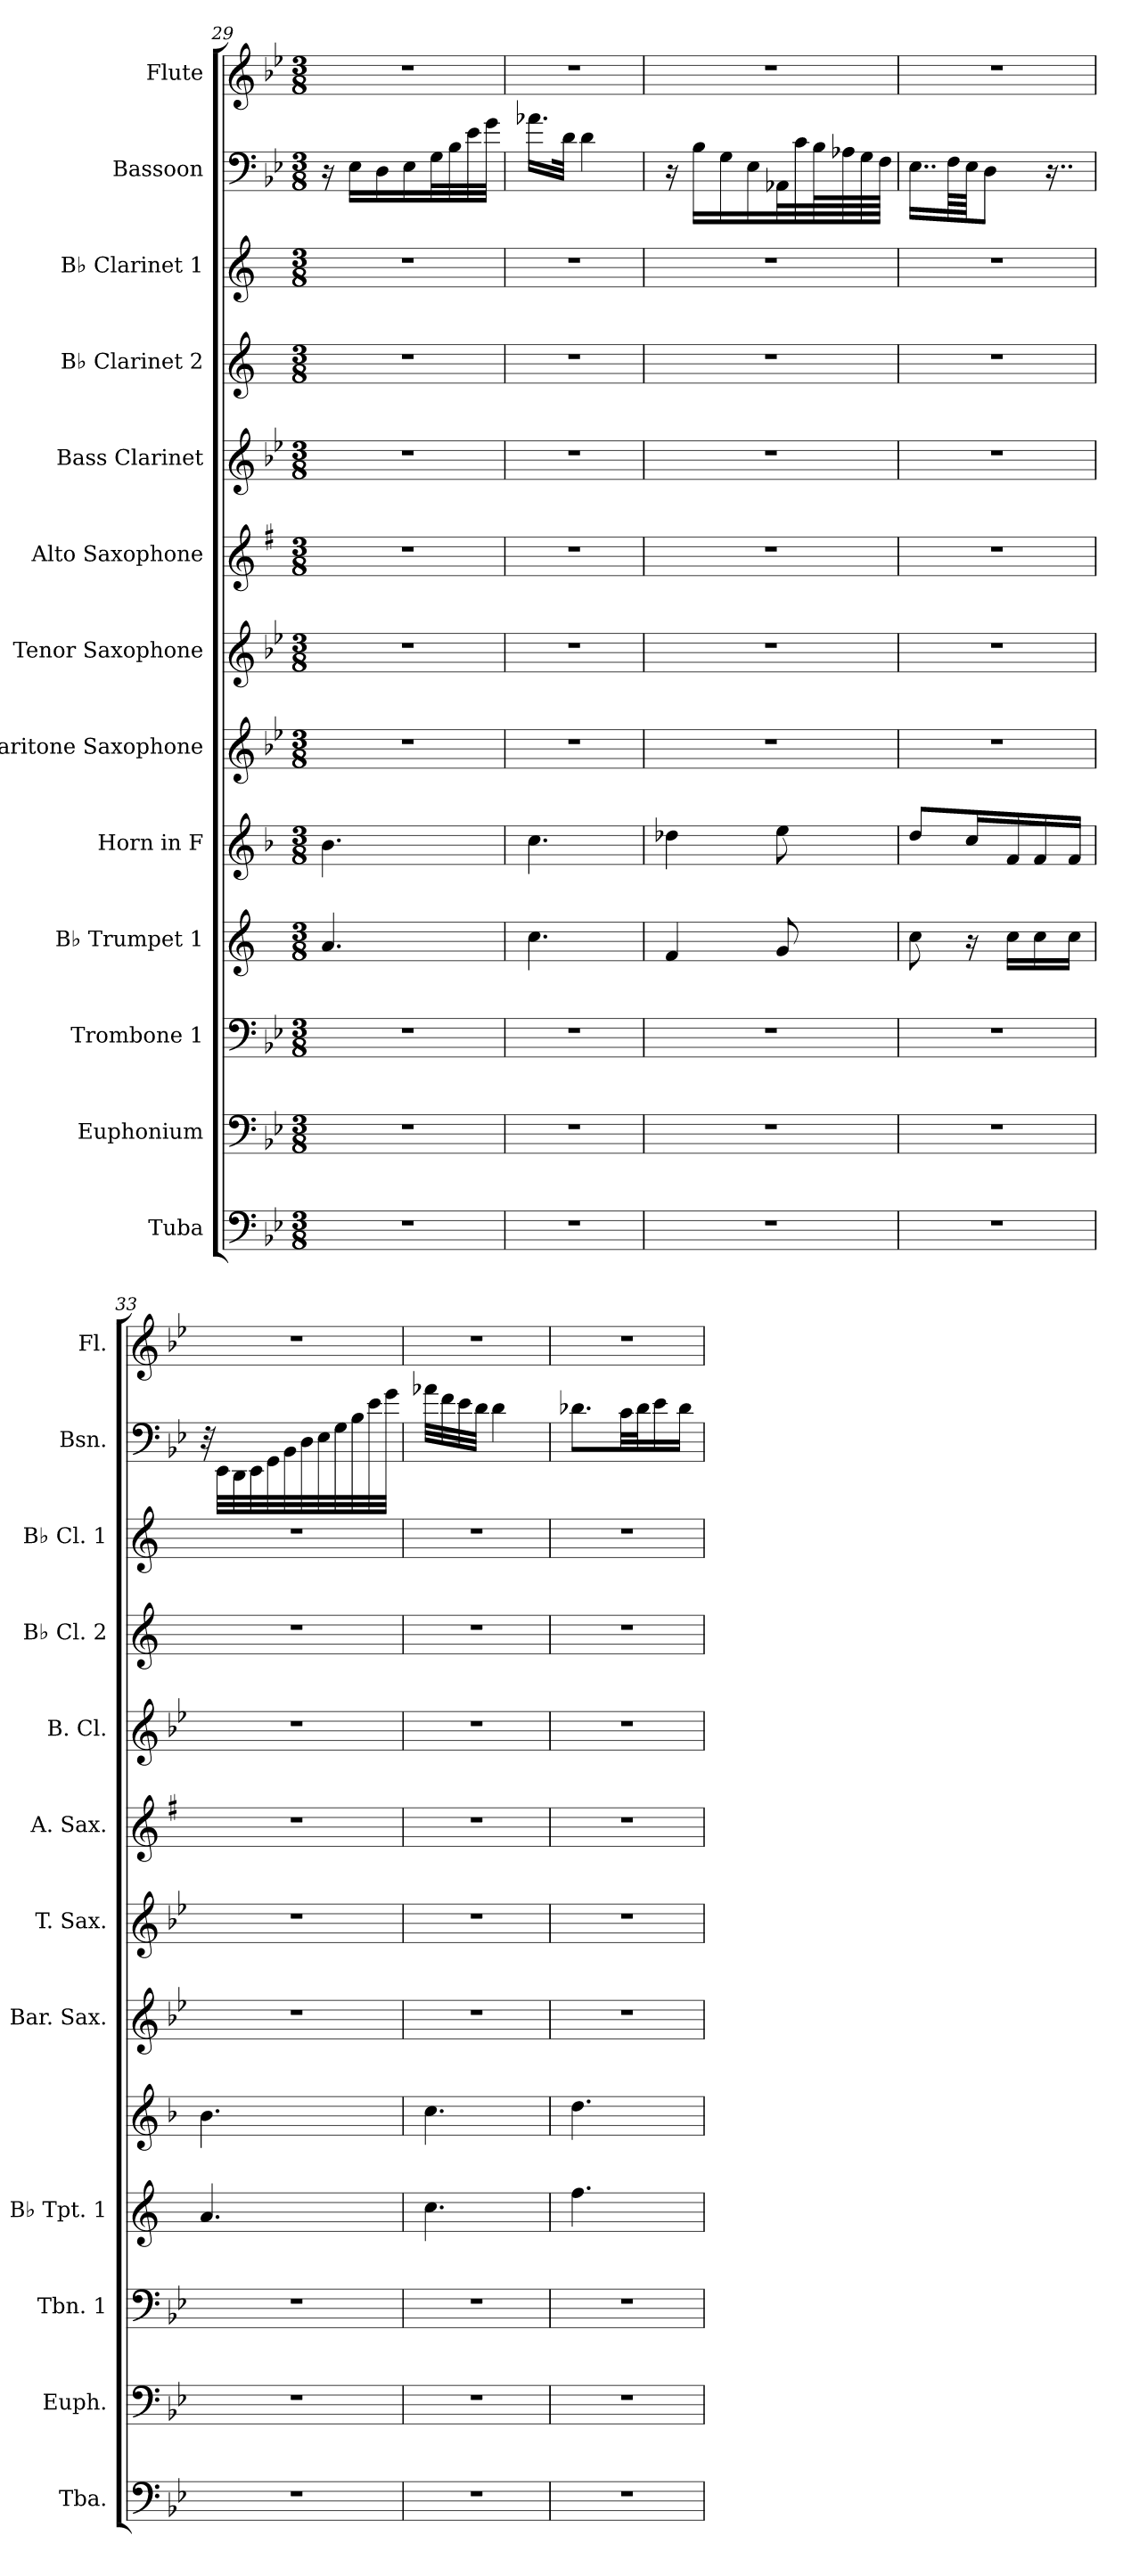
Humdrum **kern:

**kern	**kern	**kern	**kern	**kern	**kern	**kern	**kern	**kern	**kern	**kern	**kern	**kern
*part13	*part12	*part11	*part10	*part9	*part8	*part7	*part6	*part5	*part4	*part3	*part2	*part1
*staff13	*staff12	*staff11	*staff10	*staff9	*staff8	*staff7	*staff6	*staff5	*staff4	*staff3	*staff2	*staff1
*I"Tuba	*I"Euphonium	*I"Trombone 1	*I"B♭ Trumpet 1	*I"Horn in F	*I"Baritone Saxophone	*I"Tenor Saxophone	*I"Alto Saxophone	*I"Bass Clarinet	*I"B♭ Clarinet 2	*I"B♭ Clarinet 1	*I"Bassoon	*I"Flute
*I'Tba.	*I'Euph.	*I'Tbn. 1	*I'B♭ Tpt. 1	*	*I'Bar. Sax.	*I'T. Sax.	*I'A. Sax.	*I'B. Cl.	*I'B♭ Cl. 2	*I'B♭ Cl. 1	*I'Bsn.	*I'Fl.
*clefF4	*clefF4	*clefF4	*clefG2	*clefG2	*clefG2	*clefG2	*clefG2	*clefG2	*clefG2	*clefG2	*clefF4	*clefG2
*	*	*	*ITrd1c2	*ITrd4c7	*ITrd12c21	*ITrd8c14	*ITrd5c9	*ITrd8c14	*ITrd1c2	*ITrd1c2	*	*
*k[b-e-]	*k[b-e-]	*k[b-e-]	*k[b-e-]	*k[b-e-]	*k[b-e-]	*k[b-e-]	*k[b-e-]	*k[b-e-]	*k[b-e-]	*k[b-e-]	*k[b-e-]	*k[b-e-]
*M3/8	*M3/8	*M3/8	*M3/8	*M3/8	*M3/8	*M3/8	*M3/8	*M3/8	*M3/8	*M3/8	*M3/8	*M3/8
=29	=29	=29	=29	=29	=29	=29	=29	=29	=29	=29	=29	=29
4.r	4.r	4.r	4.g/	4.e-\	4.r	4.r	4.r	4.r	4.r	4.r	16r	4.r
.	.	.	.	.	.	.	.	.	.	.	16E-\LL	.
.	.	.	.	.	.	.	.	.	.	.	16D\	.
.	.	.	.	.	.	.	.	.	.	.	16E-\	.
.	.	.	.	.	.	.	.	.	.	.	32G\L	.
.	.	.	.	.	.	.	.	.	.	.	32B-\	.
.	.	.	.	.	.	.	.	.	.	.	32e-\	.
.	.	.	.	.	.	.	.	.	.	.	32g\JJJ	.
=30	=30	=30	=30	=30	=30	=30	=30	=30	=30	=30	=30	=30
4.r	4.r	4.r	4.b-\	4.f\	4.r	4.r	4.r	4.r	4.r	4.r	16.a-X\LL	4.r
.	.	.	.	.	.	.	.	.	.	.	32d\JJk	.
.	.	.	.	.	.	.	.	.	.	.	4d\	.
!!LO:PB:g=z
=31	=31	=31	=31	=31	=31	=31	=31	=31	=31	=31	=31	=31
4.r	4.r	4.r	4e-/	4g-X\	4.r	4.r	4.r	4.r	4.r	4.r	16r	4.r
.	.	.	.	.	.	.	.	.	.	.	16B-\LL	.
.	.	.	.	.	.	.	.	.	.	.	16G\	.
.	.	.	.	.	.	.	.	.	.	.	16E-\	.
.	.	.	8f/	8a\	.	.	.	.	.	.	32AA-X\L	.
.	.	.	.	.	.	.	.	.	.	.	32c\	.
.	.	.	.	.	.	.	.	.	.	.	64B-\L	.
.	.	.	.	.	.	.	.	.	.	.	64A-X\	.
.	.	.	.	.	.	.	.	.	.	.	64G\	.
.	.	.	.	.	.	.	.	.	.	.	64F\JJJJ	.
=32	=32	=32	=32	=32	=32	=32	=32	=32	=32	=32	=32	=32
4.r	4.r	4.r	8b-\	8g/L	4.r	4.r	4.r	4.r	4.r	4.r	16..E-\LL	4.r
.	.	.	.	.	.	.	.	.	.	.	64F\LL	.
.	.	.	16r	16f/L	.	.	.	.	.	.	64E-\JJJ	.
.	.	.	.	.	.	.	.	.	.	.	8D\J	.
.	.	.	16b-\LL	16B-/	.	.	.	.	.	.	.	.
.	.	.	16b-\	16B-/	.	.	.	.	.	.	.	.
.	.	.	.	.	.	.	.	.	.	.	16..r	.
.	.	.	16b-\JJ	16B-/JJ	.	.	.	.	.	.	.	.
=33	=33	=33	=33	=33	=33	=33	=33	=33	=33	=33	=33	=33
4.r	4.r	4.r	4.g/	4.e-\	4.r	4.r	4.r	4.r	4.r	4.r	32r	4.r
.	.	.	.	.	.	.	.	.	.	.	32EE-\LLL	.
.	.	.	.	.	.	.	.	.	.	.	32DD\	.
.	.	.	.	.	.	.	.	.	.	.	32EE-\	.
.	.	.	.	.	.	.	.	.	.	.	32GG\	.
.	.	.	.	.	.	.	.	.	.	.	32BB-\	.
.	.	.	.	.	.	.	.	.	.	.	32D\	.
.	.	.	.	.	.	.	.	.	.	.	32E-\	.
.	.	.	.	.	.	.	.	.	.	.	32G\	.
.	.	.	.	.	.	.	.	.	.	.	32B-\	.
.	.	.	.	.	.	.	.	.	.	.	32e-\	.
.	.	.	.	.	.	.	.	.	.	.	32g\JJJ	.
=34	=34	=34	=34	=34	=34	=34	=34	=34	=34	=34	=34	=34
4.r	4.r	4.r	4.b-\	4.f\	4.r	4.r	4.r	4.r	4.r	4.r	32a-X\LLL	4.r
.	.	.	.	.	.	.	.	.	.	.	32f\	.
.	.	.	.	.	.	.	.	.	.	.	32e-\	.
.	.	.	.	.	.	.	.	.	.	.	32d\JJJ	.
.	.	.	.	.	.	.	.	.	.	.	4d\	.
=35	=35	=35	=35	=35	=35	=35	=35	=35	=35	=35	=35	=35
4.r	4.r	4.r	4.ee-\	4.g\	4.r	4.r	4.r	4.r	4.r	4.r	8.d-X\L	4.r
.	.	.	.	.	.	.	.	.	.	.	32c\LL	.
.	.	.	.	.	.	.	.	.	.	.	32d-\J	.
.	.	.	.	.	.	.	.	.	.	.	16e-\	.
.	.	.	.	.	.	.	.	.	.	.	16d-\JJ	.
=	=	=	=	=	=	=	=	=	=	=	=	=
*-	*-	*-	*-	*-	*-	*-	*-	*-	*-	*-	*-	*-
